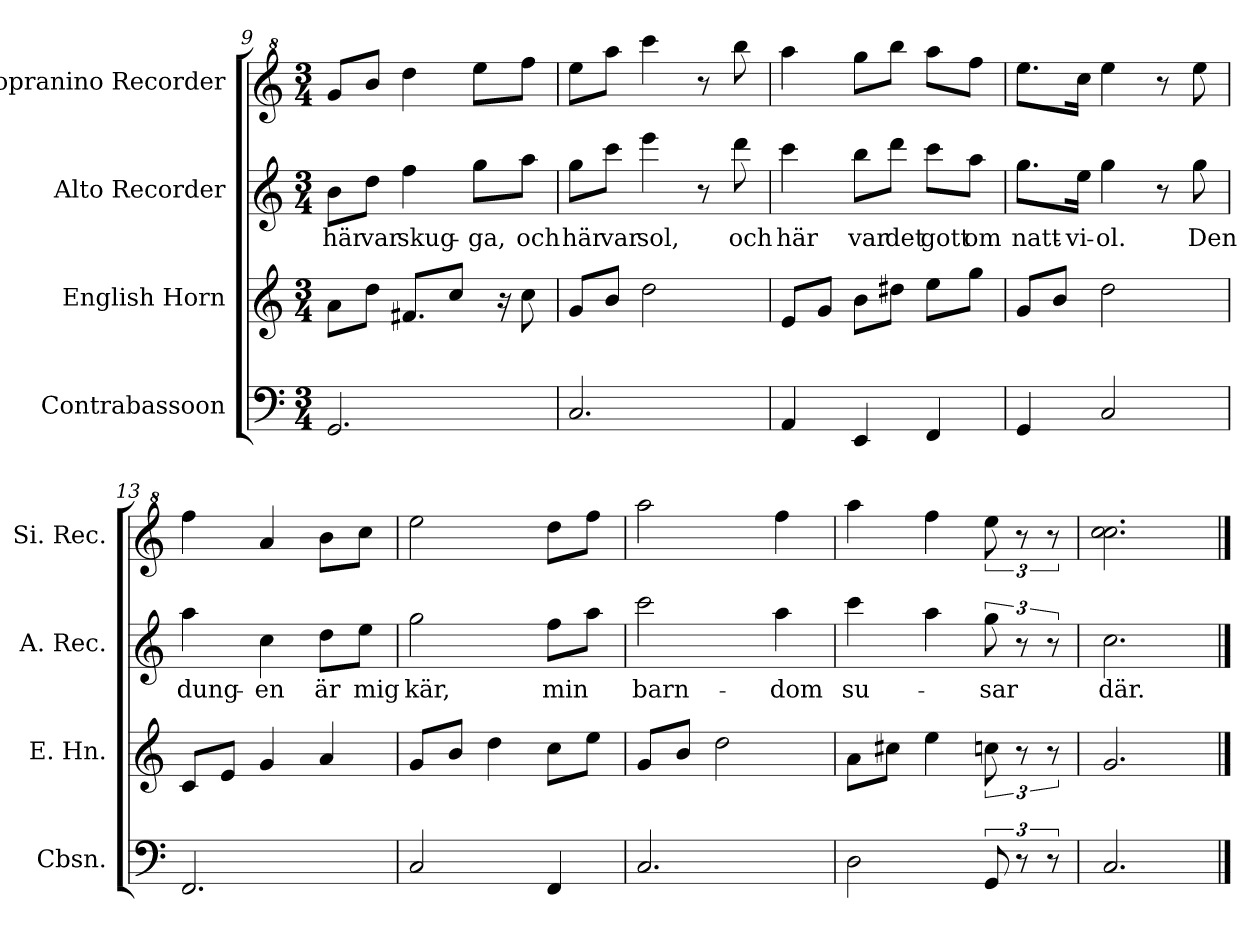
**kern	**kern	**kern	**text	**kern
*part4	*part3	*part2	*part2	*part1
*staff4	*staff3	*staff2	*staff2	*staff1
*I"Contrabassoon	*I"English Horn	*I"Alto Recorder	*	*I"Sopranino Recorder
*I'Cbsn.	*I'E. Hn.	*I'A. Rec.	*	*I'Si. Rec.
*clefF4	*clefG2	*clefG2	*	*clefG^2
*ITrd7c12	*ITrd4c7	*	*	*
*k[]	*k[b-]	*k[]	*	*k[]
*M3/4	*M3/4	*M3/4	*	*M3/4
=9	=9	=9	=9	=9
!	!	!	!LO:LY:b	!
2.GGG/	8d\L	8b\L	här	8gg/L
!	!	!	!LO:LY:b	!
.	8g\J	8dd\J	var	8bb/J
!	!	!	!LO:LY:b	!
.	8.Bn/L	4ff\	skug-	4ddd\
.	8f/J	.	.	.
!	!	!	!LO:LY:b	!
.	.	8gg\L	-ga,	8eee\L
.	16r	.	.	.
!	!	!	!LO:LY:b	!
.	8f\	8aa\J	och	8fff\J
=10	=10	=10	=10	=10
!	!	!	!LO:LY:b	!
2.CC/	8c/L	8gg\L	här	8eee\L
!	!	!	!LO:LY:b	!
.	8e/J	8ccc\J	var	8aaa\J
!	!	!	!LO:LY:b	!
.	2g\	4eee\	sol,	4cccc\
.	.	8r	.	8r
!	!	!	!LO:LY:b	!
.	.	8ddd\	och	8bbb\
!!LO:PB:g=z
=11	=11	=11	=11	=11
!	!	!	!LO:LY:b	!
4AAA/	8A/L	4ccc\	här	4aaa\
.	8c/J	.	.	.
!	!	!	!LO:LY:b	!
4EEE/	8e\L	8bb\L	var	8ggg\L
!	!	!	!LO:LY:b	!
.	8g#X\J	8ddd\J	det	8bbb\J
!	!	!	!LO:LY:b	!
4FFF/	8a\L	8ccc\L	gott	8aaa\L
!	!	!	!LO:LY:b	!
.	8cc\J	8aa\J	om	8fff\J
=12	=12	=12	=12	=12
!	!	!	!LO:LY:b	!
4GGG/	8c/L	8.gg\L	natt-	8.eee\L
.	8e/J	.	.	.
!	!	!	!LO:LY:b	!
.	.	16ee\Jk	-vi-	16ccc\Jk
!	!	!	!LO:LY:b	!
2CC/	2g\	4gg\	-ol.	4eee\
.	.	8r	.	8r
!	!	!	!LO:LY:b	!
.	.	8gg\	Den	8eee\
=13	=13	=13	=13	=13
!	!	!	!LO:LY:b	!
2.FFF/	8F/L	4aa\	dung-	4fff\
.	8A/J	.	.	.
!	!	!	!LO:LY:b	!
.	4c/	4cc\	-en	4aa/
!	!	!	!LO:LY:b	!
.	4d/	8dd\L	är	8bb\L
!	!	!	!LO:LY:b	!
.	.	8ee\J	mig	8ccc\J
!!LO:LB:g=z
=14	=14	=14	=14	=14
!	!	!	!LO:LY:b	!
2CC/	8c/L	2gg\	kär,	2eee\
.	8e/J	.	.	.
.	4g\	.	.	.
!	!	!	!LO:LY:b	!
4FFF/	8f\L	8ff\L	min	8ddd\L
.	8a\J	8aa\J	.	8fff\J
=15	=15	=15	=15	=15
!	!	!	!LO:LY:b	!
2.CC/	8c/L	2ccc\	barn-	2aaa\
.	8e/J	.	.	.
.	2g\	.	.	.
!	!	!	!LO:LY:b	!
.	.	4aa\	-dom	4fff\
=16	=16	=16	=16	=16
!	!	!	!LO:LY:b	!
2DD\	8d\L	4ccc\	su-	4aaa\
.	8f#X\J	.	.	.
.	4a\	4aa\	.	4fff\
!	!	!	!LO:LY:b	!
12GGG/	12fn\	12gg\	-sar	12eee\
12r	12r	12r	.	12r
12r	12r	12r	.	12r
=17	=17	=17	=17	=17
!	!	!	!LO:LY:b	!
2.CC/	2.c/	2.cc\	där.	2.ccc\ 2.ccc\
==	==	==	==	==
*-	*-	*-	*-	*-
